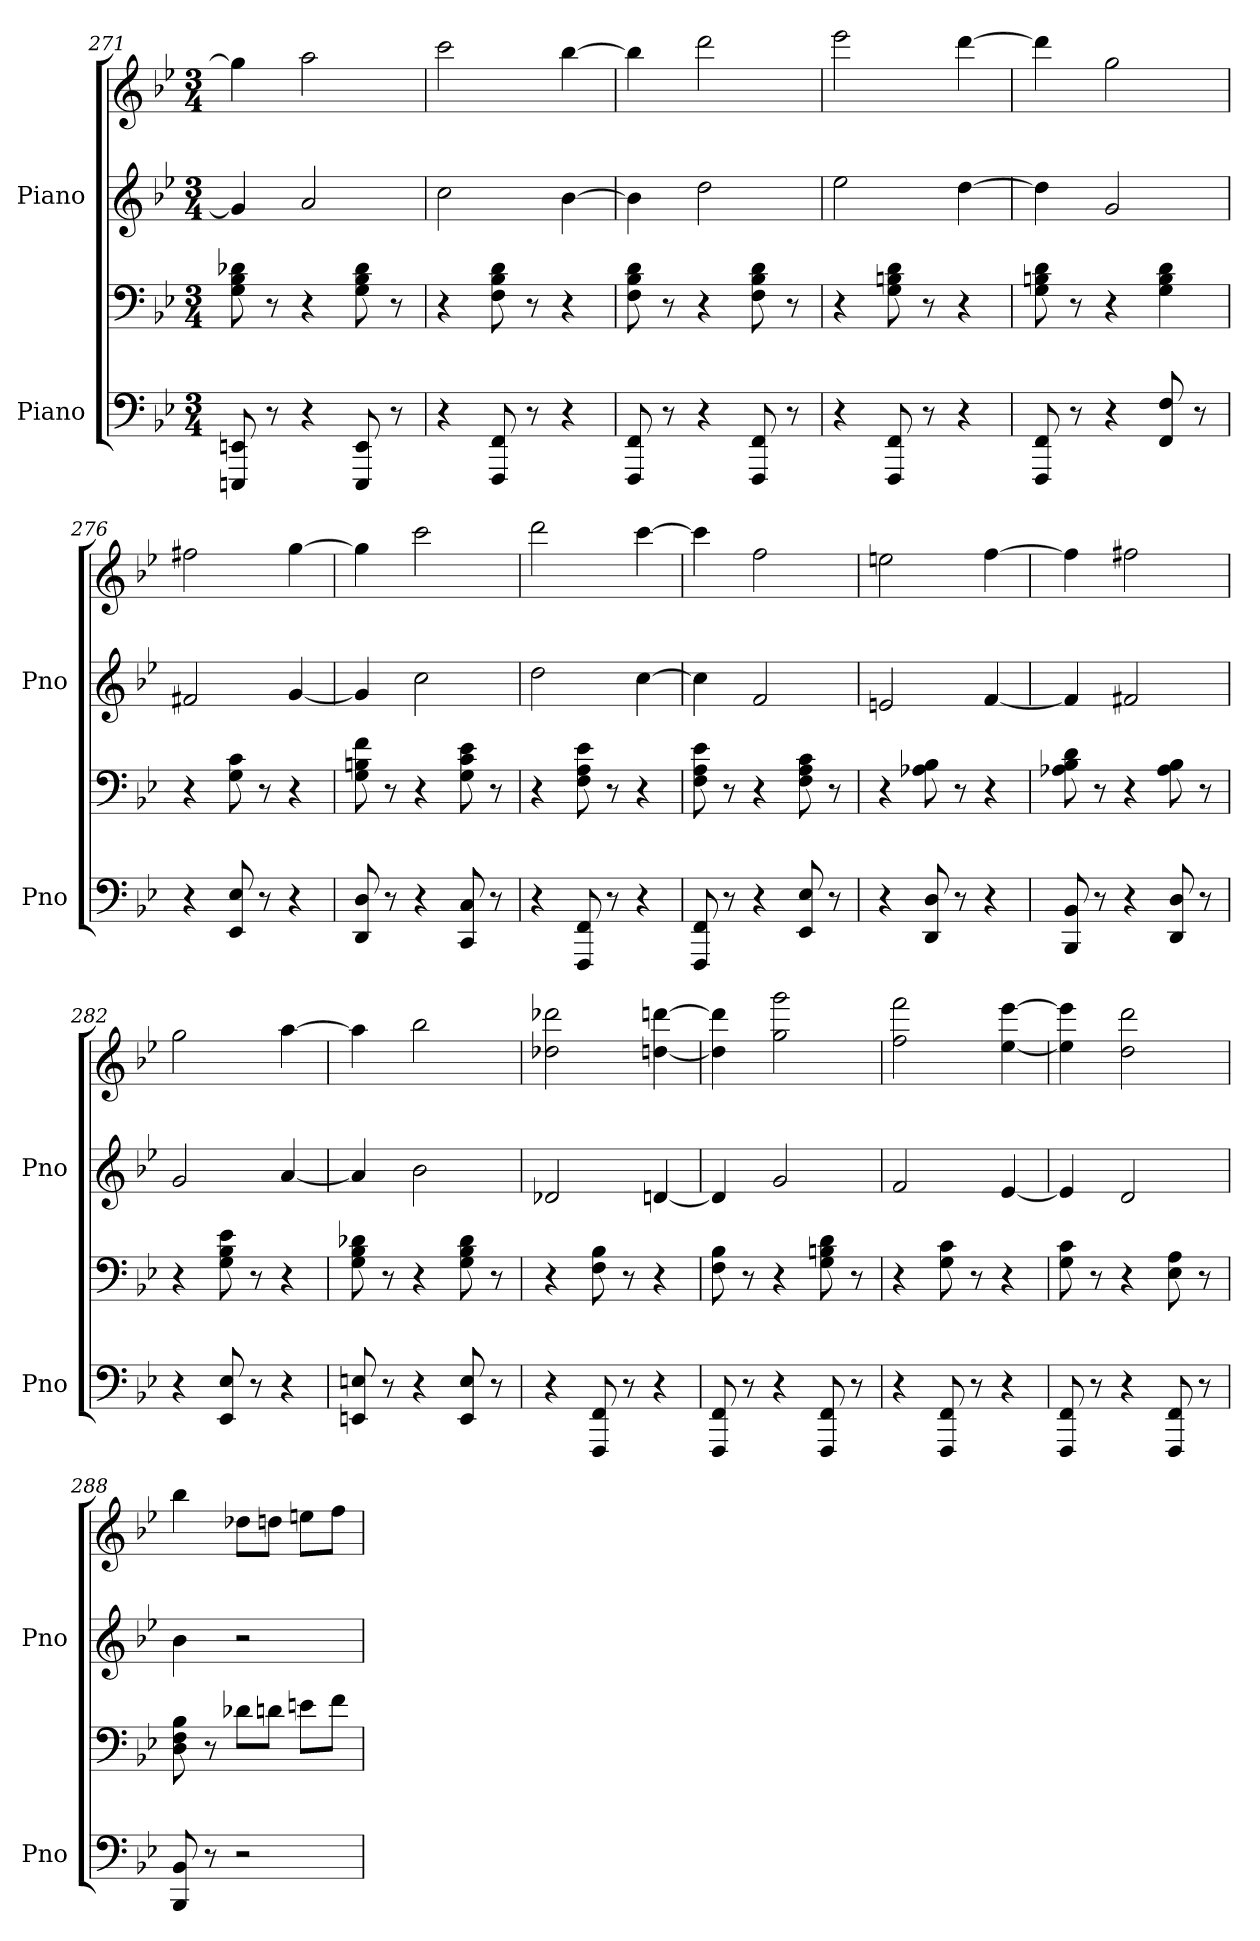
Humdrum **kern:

**kern	**kern	**kern	**kern
*part2	*part2	*part1	*part1
*staff4	*staff3	*staff2	*staff1
*I"Piano	*	*I"Piano	*
*I'Pno	*	*I'Pno	*
*clefF4	*clefF4	*clefG2	*clefG2
*k[b-e-]	*k[b-e-]	*k[b-e-]	*k[b-e-]
*M3/4	*M3/4	*M3/4	*M3/4
=271	=271	=271	=271
8EEEn/ 8EEn/	8G\ 8B-\ 8d-X\	4g/]	4gg\]
8r	8r	.	.
4r	4r	2a/	2aa\
8EEE/ 8EE/	8G\ 8B-\ 8d-\	.	.
8r	8r	.	.
=272	=272	=272	=272
4r	4r	2cc\	2ccc\
8FFF/ 8FF/	8F\ 8B-\ 8d\	.	.
8r	8r	.	.
4r	4r	[4b-\	[4bb-\
=273	=273	=273	=273
8FFF/ 8FF/	8F\ 8B-\ 8d\	4b-\]	4bb-\]
8r	8r	.	.
4r	4r	2dd\	2ddd\
8FFF/ 8FF/	8F\ 8B-\ 8d\	.	.
8r	8r	.	.
!!LO:LB:g=z
=274	=274	=274	=274
4r	4r	2ee-\	2eee-\
8FFF/ 8FF/	8G\ 8Bn\ 8d\	.	.
8r	8r	.	.
4r	4r	[4dd\	[4ddd\
=275	=275	=275	=275
8FFF/ 8FF/	8G\ 8Bn\ 8d\	4dd\]	4ddd\]
8r	8r	.	.
4r	4r	2g/	2gg\
8FF/ 8F/	4G\ 4B\ 4d\	.	.
8r	.	.	.
=276	=276	=276	=276
4r	4r	2f#X/	2ff#X\
8EE-/ 8E-/	8G\ 8c\	.	.
8r	8r	.	.
4r	4r	[4g/	[4gg\
=277	=277	=277	=277
8DD/ 8D/	8G\ 8Bn\ 8f\	4g/]	4gg\]
8r	8r	.	.
4r	4r	2cc\	2ccc\
8CC/ 8C/	8G\ 8c\ 8e-\	.	.
8r	8r	.	.
=278	=278	=278	=278
4r	4r	2dd\	2ddd\
8FFF/ 8FF/	8F\ 8A\ 8e-\	.	.
8r	8r	.	.
4r	4r	[4cc\	[4ccc\
=279	=279	=279	=279
8FFF/ 8FF/	8F\ 8A\ 8e-\	4cc\]	4ccc\]
8r	8r	.	.
4r	4r	2f/	2ff\
8EE-/ 8E-/	8F\ 8A\ 8c\	.	.
8r	8r	.	.
=280	=280	=280	=280
4r	4r	2en/	2een\
8DD/ 8D/	8A-X\ 8B-\	.	.
8r	8r	.	.
4r	4r	[4f/	[4ff\
!!LO:PB:g=z
=281	=281	=281	=281
8BBB-/ 8BB-/	8A-X\ 8B-\ 8d\	4f/]	4ff\]
8r	8r	.	.
4r	4r	2f#X/	2ff#X\
8DD/ 8D/	8A-\ 8B-\	.	.
8r	8r	.	.
=282	=282	=282	=282
4r	4r	2g/	2gg\
8EE-/ 8E-/	8G\ 8B-\ 8e-\	.	.
8r	8r	.	.
4r	4r	[4a/	[4aa\
=283	=283	=283	=283
8EEn/ 8En/	8G\ 8B-\ 8d-X\	4a/]	4aa\]
8r	8r	.	.
4r	4r	2b-\	2bb-\
8EE/ 8E/	8G\ 8B-\ 8d-\	.	.
8r	8r	.	.
=284	=284	=284	=284
4r	4r	2d-X/	2dd-X\ 2ddd-X\
8FFF/ 8FF/	8F\ 8B-\	.	.
8r	8r	.	.
4r	4r	[4dn/	[4ddn\ [4dddn\
=285	=285	=285	=285
8FFF/ 8FF/	8F\ 8B-\	4d/]	4dd\] 4ddd\]
8r	8r	.	.
4r	4r	2g/	2gg\ 2ggg\
8FFF/ 8FF/	8G\ 8Bn\ 8d\	.	.
8r	8r	.	.
=286	=286	=286	=286
4r	4r	2f/	2ff\ 2fff\
8FFF/ 8FF/	8G\ 8c\	.	.
8r	8r	.	.
4r	4r	[4e-/	[4ee-\ [4eee-\
=287	=287	=287	=287
8FFF/ 8FF/	8G\ 8c\	4e-/]	4ee-\] 4eee-\]
8r	8r	.	.
4r	4r	2d/	2dd\ 2ddd\
8FFF/ 8FF/	8E-\ 8A\	.	.
8r	8r	.	.
!!LO:LB:g=z
=288	=288	=288	=288
8BBB-/ 8BB-/	8D\ 8F\ 8B-\	4b-\	4bb-\
8r	8r	.	.
2r	8d-X\L	2r	8dd-X\L
.	8dn\J	.	8ddn\J
.	8en\L	.	8een\L
.	8f\J	.	8ff\J
=	=	=	=
*-	*-	*-	*-
